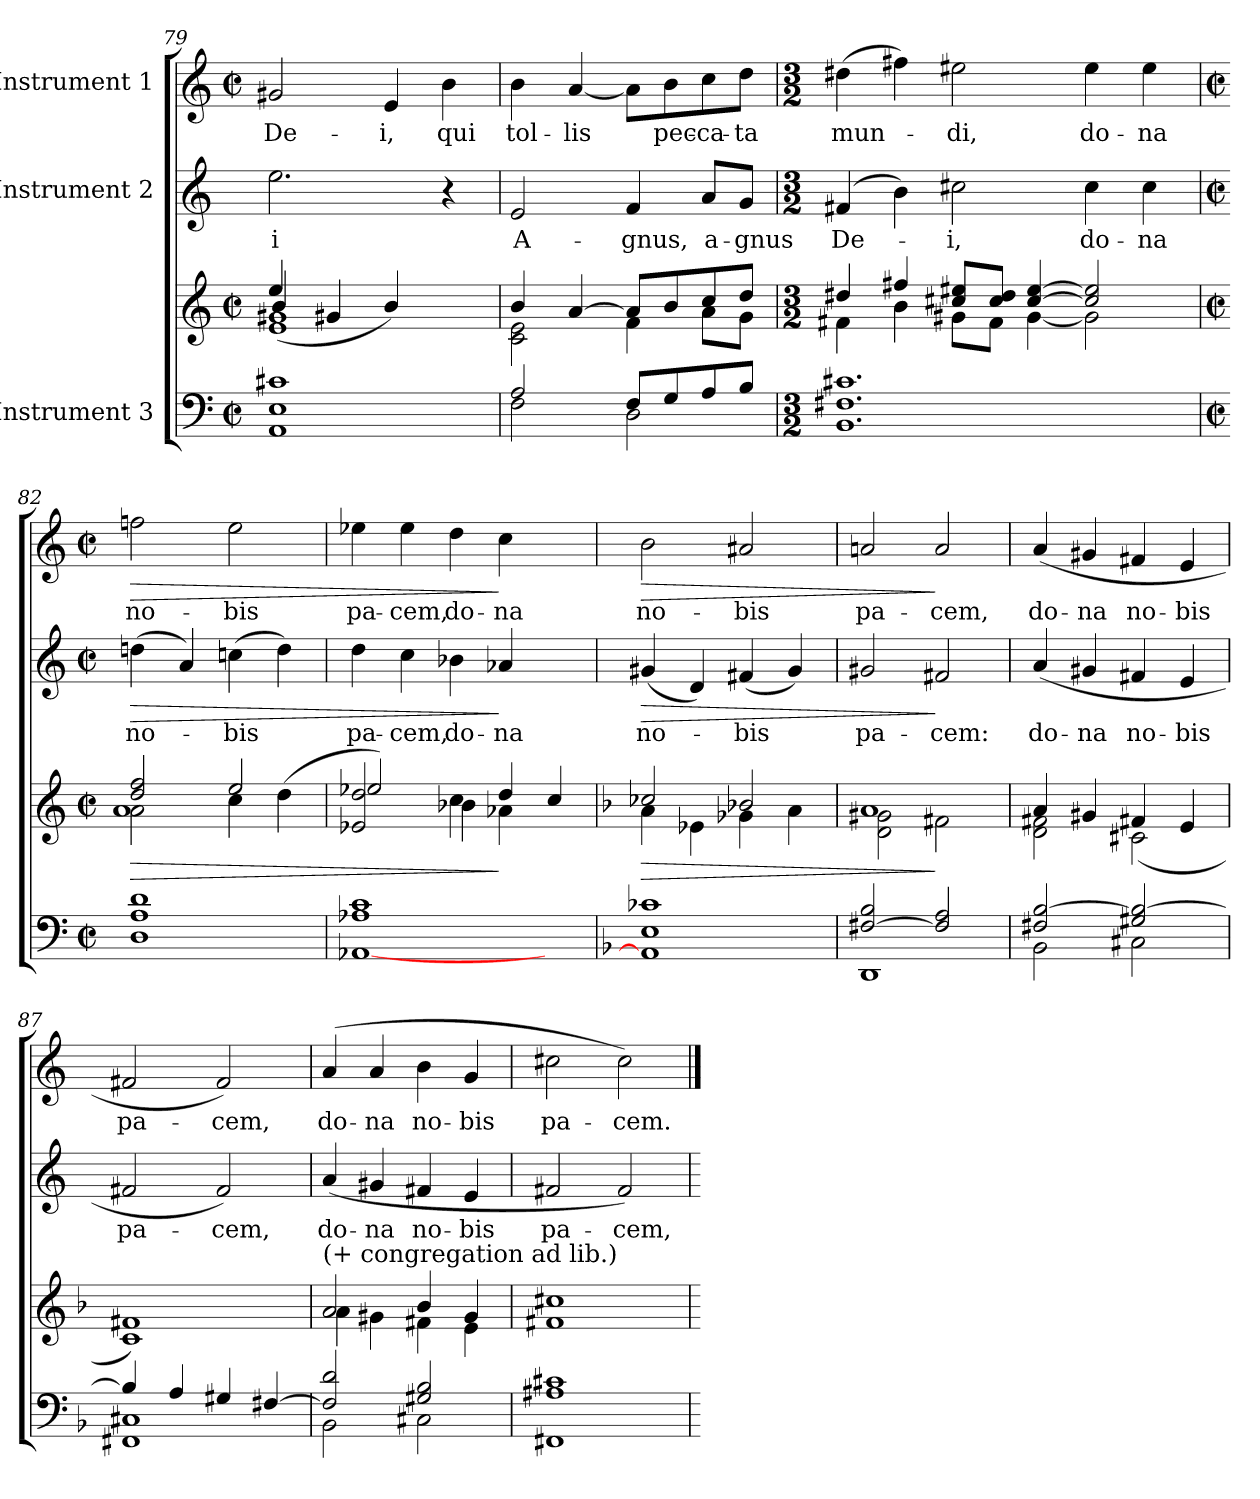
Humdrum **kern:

**kern	**kern	**dynam	**kern	**text	**dynam	**kern	**text	**dynam
*part3	*part3	*part3	*part2	*part2	*part2	*part1	*part1	*part1
*staff4	*staff3	*staff3/4	*staff2	*staff2	*staff2	*staff1	*staff1	*staff1
*I"Instrument 3	*	*	*I"Instrument 2	*	*	*I"Instrument 1	*	*
*clefF4	*clefG2	*	*clefG2	*	*	*clefG2	*	*
*M2/2	*M2/2	*	*	*	*	*M2/2	*	*
*met(c|)	*met(c|)	*	*	*	*	*met(c|)	*	*
=79	=79	=79	=79	=79	=79	=79	=79	=79
*	*^	*	*	*	*	*	*	*
*	*	*^	*	*	*	*	*	*	*
!	!	!	!	!	!	!LO:LY:b:cj	!	!	!LO:LY:b:cj	!
1E 1c#X 1AA	4ee/	(<1g#X 1e	4b/	.	2.ee\	-i	.	2g#X/	De-	.
.	4g#X/	.	2.ryy	.	.	.	.	.	.	.
!	!	!	!	!	!	!	!	!	!LO:LY:b:cj	!
.	4b/)	.	.	.	.	.	.	4e/	-i,	.
!	!	!	!	!	!	!	!	!	!LO:LY:b:cj	!
.	4ryy	.	.	.	4r	.	.	4b\	qui	.
*	*	*v	*v	*	*	*	*	*	*	*
!!LO:PB:g=z
=80	=80	=80	=80	=80	=80	=80	=80	=80	=80
*^	*	*	*	*	*	*	*	*	*
!	!	!	!	!	!	!LO:LY:b:cj	!	!	!LO:LY:b:cj	!
2A/	2F\	4b/	2c\ 2e\	.	2e/	A-	.	4b\	tol-	.
!	!	!	!	!	!	!	!	!	!LO:LY:b:cj	!
.	.	[>4a/	.	.	.	.	.	[>4a/	-lis	.
!	!	!	!	!	!	!LO:LY:b:cj	!	!	!	!
8F/L	2D\	8a/L]	4f\	.	4f/	-gnus,	.	8a\L]	.	.
!	!	!	!	!	!	!	!	!	!LO:LY:b:cj	!
8G/	.	8b/	.	.	.	.	.	8b\	pec-	.
!	!	!	!	!	!	!LO:LY:b	!	!	!LO:LY:b:rj	!
8A/	.	8cc/	8a\L	.	8a/L	a-	.	8cc\	-ca-	.
!	!	!	!	!	!	!LO:LY:b:cj	!	!	!LO:LY:b:cj	!
8B/J	.	8dd/J	8g\J	.	8g/J	-gnus	.	8dd\J	-ta	.
*v	*v	*	*	*	*	*	*	*	*	*
=81	=81	=81	=81	=81	=81	=81	=81	=81	=81
*M3/2	*M3/2	*	*	*M3/2	*	*	*M3/2	*	*
!	!	!	!	!	!LO:LY:b:cj	!	!	!LO:LY:b:cj	!
1.c#X 1.F#X 1.BB	4dd#X/	4f#X\	.	(>4f#X/	De-	.	(>4dd#X\	mun-	.
.	4ff#X/	4b\	.	4b\)	.	.	4ff#X\)	.	.
!	!	!	!	!	!LO:LY:b:cj	!	!	!LO:LY:b:cj	!
.	8cc#X/ 8ee#X/L	8g#X\L	.	2cc#X\	-i,	.	2ee#X\	-di,	.
.	8cc#/ 8dd#/J	8f#\J	.	.	.	.	.	.	.
.	[>4ee#/ [>4cc#/	[<4g#\	.	.	.	.	.	.	.
!	!	!	!	!	!LO:LY:b:cj	!	!	!LO:LY:b:cj	!
.	2ee#/] 2cc#/]	2g#\]	.	4cc#\	do-	.	4ee#\	do-	.
!	!	!	!	!	!LO:LY:b:cj	!	!	!LO:LY:b:cj	!
.	.	.	.	4cc#\	-na	.	4ee#\	-na	.
*	*v	*v	*	*	*	*	*	*	*
=82	=82	=82	=82	=82	=82	=82	=82	=82
*M2/2	*M2/2	*	*M2/2	*	*	*M2/2	*	*
*met(c|)	*met(c|)	*	*met(c|)	*	*	*met(c|)	*	*
!	!	!LO:HP:b	!	!LO:LY:b:cj	!LO:HP:b	!	!LO:LY:b:cj	!LO:HP:b
*	*^	*	*	*	*	*	*	*
*	*	*^	*	*	*	*	*	*	*
1d 1A 1D	2ff/ 2dd/	2a\	1a	>	(>4ddn\	no-	>	2ffn\	no-	>
.	.	.	.	.	4a/)	.	.	.	.	.
!	!	!	!	!	!	!LO:LY:b:cj	!	!	!LO:LY:b:cj	!
.	2ee/	4cc\	.	.	(>4ccn\	-bis	.	2ee\	-bis	.
.	.	(<4dd\	.	.	4dd\)	.	.	.	.	.
*	*	*v	*v	*	*	*	*	*	*	*
=83	=83	=83	=83	=83	=83	=83	=83	=83	=83
!	!	!	!	!	!LO:LY:b:cj	!	!	!LO:LY:b:cj	!
1A-X 1c [>1AA-X	2e-X/ 2dd/	2ee-X/)	.	4dd\	pa-	.	4ee-X\	pa-	.
!	!	!	!	!	!LO:LY:b:cj	!	!	!LO:LY:b:cj	!
.	.	.	.	4cc\	-cem,	.	4ee-\	-cem,	.
!	!	!	!	!	!LO:LY:b:cj	!	!	!LO:LY:b:cj	!
.	4cc\	4b-X\	.	4b-X\	do-	.	4dd\	do-	.
!	!	!	!	!	!LO:LY:b:cj	!	!	!LO:LY:b:cj	!
.	4dd/	4a-X\	]	4a-X/	-na	]	4cc\	-na	]
4ryy	4cc/	4ryy	.	4ryy	.	.	4ryy	.	.
!!LO:LB:g=z
=84	=84	=84	=84	=84	=84	=84	=84	=84	=84
*k[b-]	*k[b-]	*	*	*	*	*	*	*	*
*F:	*F:	*	*	*	*	*	*	*	*
!	!	!	!LO:HP:b	!	!LO:LY:b:cj	!LO:HP:b	!	!LO:LY:b:cj	!LO:HP:b
1c-X 1E 1AA-]	2cc-X/	4a\	>	(<4g#X/	no-	>	2b\	no-	>
.	.	4e-X\	.	4d/)	.	.	.	.	.
!	!	!	!	!	!LO:LY:b:cj	!	!	!LO:LY:b:cj	!
.	2b-X/	4g-X\	.	(<4f#X/	-bis	.	2a#X/	-bis	.
.	.	4a\	.	4g#/)	.	.	.	.	.
=85	=85	=85	=85	=85	=85	=85	=85	=85	=85
*^	*	*	*	*	*	*	*	*	*
!	!	!	!	!	!	!LO:LY:b:cj	!	!	!LO:LY:b:cj	!
[>2F#X/ 2B-/	1DD	1a	2d\ 2g#X\	.	2g#X/	pa-	.	2an/	pa-	.
!	!	!	!	!	!	!LO:LY:b:cj	!	!	!LO:LY:b:cj	!
2A/ 2F#/]	.	.	2f#X\	]	2f#X/	-cem:	]	2a/	-cem,	]
=86	=86	=86	=86	=86	=86	=86	=86	=86	=86	=86
!	!	!	!	!	!	!LO:LY:b:cj	!	!	!LO:LY:b:cj	!
2F#X/ [>2B-/	2BB-\	4a/	2f#X\ 2d\	.	(>4a/	do-	.	(>4a/	do-	.
!	!	!	!	!	!	!LO:LY:b:cj	!	!	!LO:LY:b:cj	!
.	.	4g#X/	.	.	4g#X/	-na	.	4g#X/	-na	.
!	!	!	!	!	!	!LO:LY:b:cj	!	!	!LO:LY:b:cj	!
2B-/_> 2G#X/	2C#X\	4f#X/	(<2c#X\	.	4f#X/	no-	.	4f#X/	no-	.
!	!	!	!	!	!	!LO:LY:b:cj	!	!	!LO:LY:b:cj	!
.	.	4e/	.	.	4e/	-bis	.	4e/	-bis	.
*	*	*v	*v	*	*	*	*	*	*	*
=87	=87	=87	=87	=87	=87	=87	=87	=87	=87
!	!	!	!	!	!LO:LY:b:cj	!	!	!LO:LY:b:cj	!
4B-/]	1FF#X 1C#X	1c 1f#X)	.	2f#X/	pa-	.	2f#X/	pa-	.
4A/	.	.	.	.	.	.	.	.	.
!	!	!	!	!	!LO:LY:b:cj	!	!	!LO:LY:b:cj	!
4G#X/	.	.	.	2f#/)	-cem,	.	2f#/)	-cem,	.
[>4F#X/	.	.	.	.	.	.	.	.	.
=88	=88	=88	=88	=88	=88	=88	=88	=88	=88
*	*	*^	*	*	*	*	*	*	*
!	!	!LO:TX:a:t=(+ congregation ad lib.)	!	!	!	!	!	!	!	!
!	!	!	!	!	!	!LO:LY:b:cj	!	!	!LO:LY:b:cj	!
2F#/] 2d/	2BB-\	2a/	4a\	.	(>4a/	do-	.	(>4a/	do-	.
!	!	!	!	!	!	!LO:LY:b:cj	!	!	!LO:LY:b:cj	!
.	.	.	4g#X\	.	4g#X/	-na	.	4a/	-na	.
!	!	!	!	!	!	!LO:LY:b:cj	!	!	!LO:LY:b:cj	!
2G#X/ 2B-/	2C#X\	4b-/	4f#X\	.	4f#X/	no-	.	4b\	no-	.
!	!	!	!	!	!	!LO:LY:b:cj	!	!	!LO:LY:b:cj	!
.	.	4g#/	4e\	.	4e/	-bis	.	4g/	-bis	.
*v	*v	*	*	*	*	*	*	*	*	*
=89	=89	=89	=89	=89	=89	=89	=89	=89	=89
!	!	!	!	!	!LO:LY:b:cj	!	!	!LO:LY:b:cj	!
*	*v	*v	*	*	*	*	*	*	*
1c#X 1A#X 1FF#X	1f#X 1cc#X	.	2f#X/	pa-	.	2cc#X\	pa-	.
!	!	!	!	!LO:LY:b:cj	!	!	!LO:LY:b:cj	!
.	.	.	2f#/)	-cem,	.	2cc#\)	-cem.	.
=	=	==	=	==	==	==	==	==
*-	*-	*-	*-	*-	*-	*-	*-	*-
